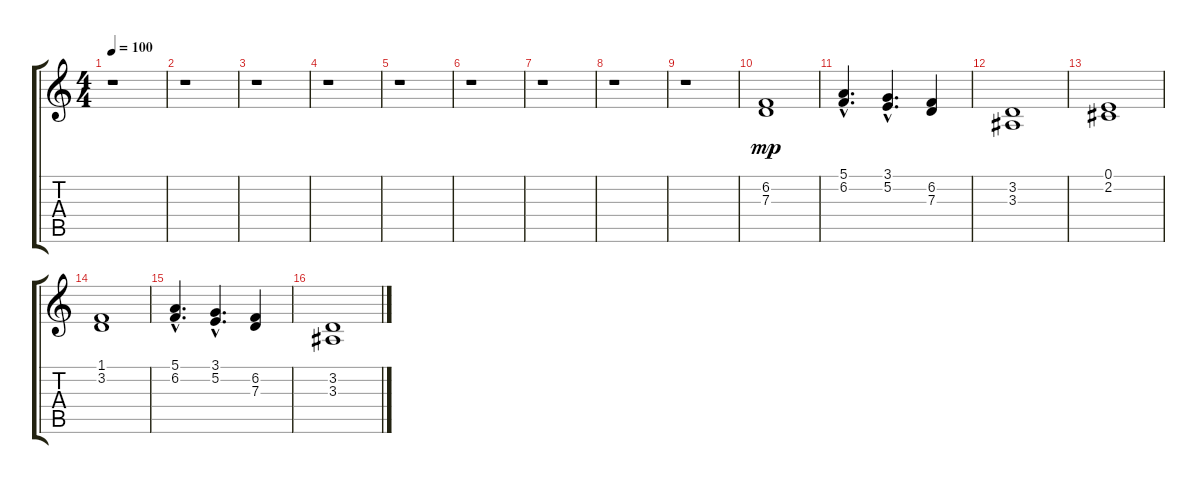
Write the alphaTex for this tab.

\track "" {instrument choiraahs}
\staff {score tabs}
\tuning (E4 B3 G3 D3 A2 E2) {hide}
\ts (4 4)
\tempo 100
\clef g2
\ks c
r.1{dy mp} |
r.1 |
r.1 |
r.1 |
r.1 |
r.1 |
r.1 |
r.1 |
r.1 |
(6.2 7.3).1 |
(5.1{hac} 6.2{hac}).4{d} (3.1{hac} 5.2{hac}).4{d} (6.2 7.3).4 |
(3.2 3.3).1 |
(0.1 2.2).1 |
(1.1 3.2).1 |
(5.1{hac} 6.2{hac}).4{d} (3.1{hac} 5.2{hac}).4{d} (6.2 7.3).4 |
(3.2 3.3).1
